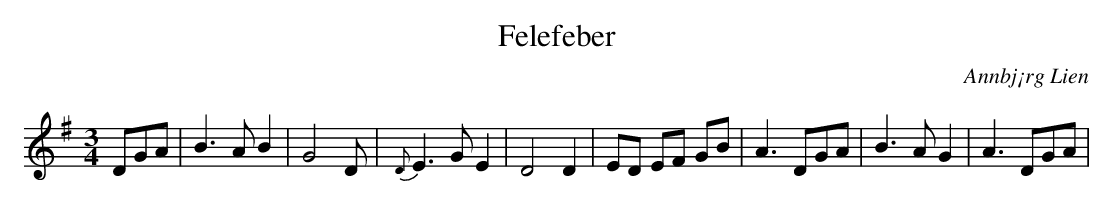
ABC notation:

X:1
T:Felefeber
C:Annbj¡rg Lien
M:3/4
L:1/8
Q:90
K:G
DGA| B3A B2 | G4 D | {D}E3G E2 | D4 D2 | ED EF GB | A3 DGA | B3A G2 | A3 DGA |
